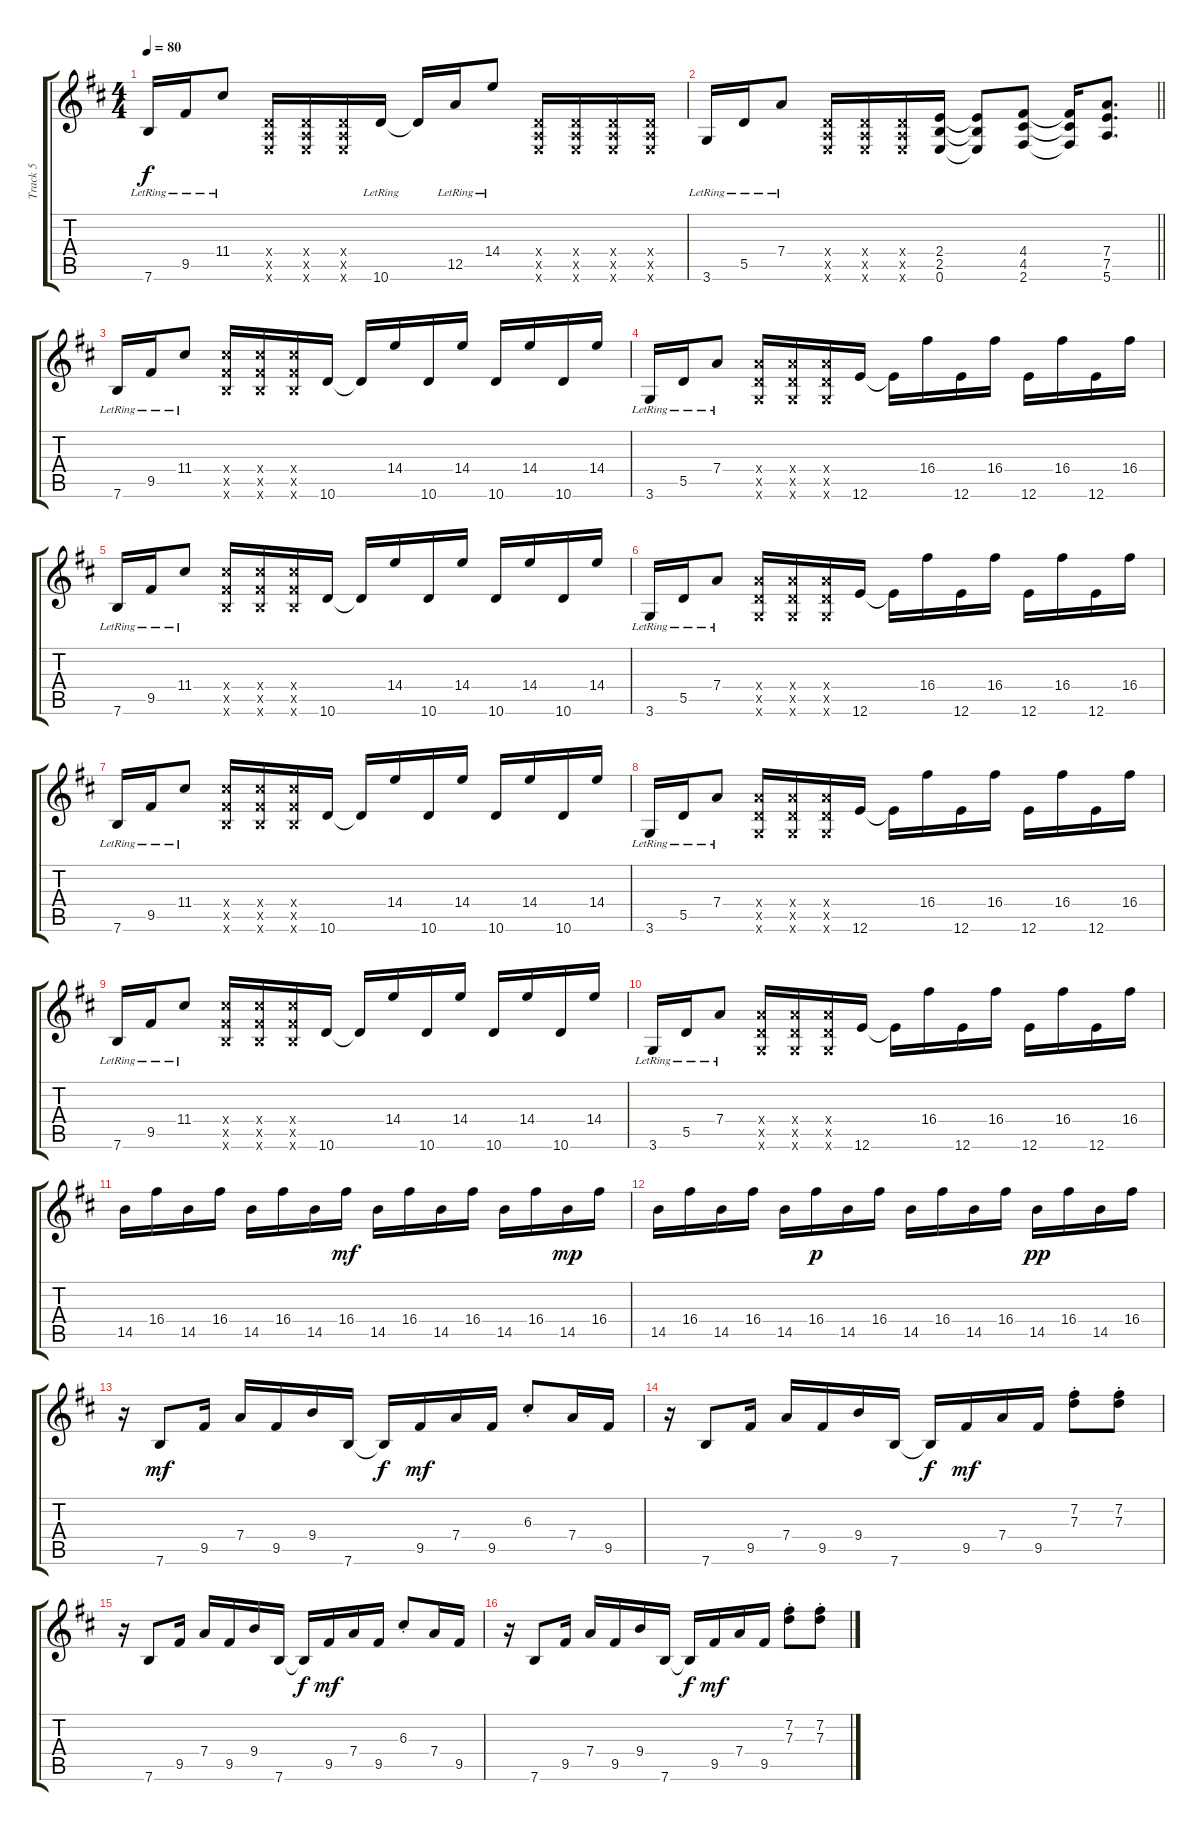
\track ("Track 5" "Track 5") {instrument electricguitarclean}
\staff {score tabs}
\tuning (E4 B3 G3 D3 A2 E2) {hide}
\ts (4 4)
\tempo 80
\clef g2
\ks bminor
7.6{lr}.16{dy f} 9.5{lr}.16 11.4{lr}.8 (0.4{x} 0.5{x} 0.6{x}).16 (0.4{x} 0.5{x} 0.6{x}).16 (0.4{x} 0.5{x} 0.6{x}).16 10.6{lr}.16 10.6{t}.16 12.5{lr}.16 14.4{lr}.8 (0.4{x} 0.5{x} 0.6{x}).16 (0.4{x} 0.5{x} 0.6{x}).16 (0.4{x} 0.5{x} 0.6{x}).16 (0.4{x} 0.5{x} 0.6{x}).16 |
\barLineRight lightlight
3.6{lr}.16 5.5{lr}.16 7.4{lr}.8 (0.4{x} 0.5{x} 0.6{x}).16 (0.4{x} 0.5{x} 0.6{x}).16 (0.4{x} 0.5{x} 0.6{x}).16 (2.4 2.5 0.6).16 (2.4{t} 2.5{t} 0.6{t}).8 (4.4 4.5 2.6).8 (4.4{t} 4.5{t} 2.6{t}).16 (7.4 7.5 5.6).8{d} |
7.6{lr}.16 9.5{lr}.16 11.4{lr}.8 (11.4{x} 9.5{x} 7.6{x}).16 (11.4{x} 9.5{x} 7.6{x}).16 (11.4{x} 9.5{x} 7.6{x}).16 10.6.16 10.6{t}.16 14.4.16 10.6.16 14.4.16 10.6.16 14.4.16 10.6.16 14.4.16 |
3.6{lr}.16 5.5{lr}.16 7.4{lr}.8 (7.4{x} 5.5{x} 3.6{x}).16 (7.4{x} 5.5{x} 3.6{x}).16 (7.4{x} 5.5{x} 3.6{x}).16 12.6.16 12.6{t}.16 16.4.16 12.6.16 16.4.16 12.6.16 16.4.16 12.6.16 16.4.16 |
7.6{lr}.16 9.5{lr}.16 11.4{lr}.8 (11.4{x} 9.5{x} 7.6{x}).16 (11.4{x} 9.5{x} 7.6{x}).16 (11.4{x} 9.5{x} 7.6{x}).16 10.6.16 10.6{t}.16 14.4.16 10.6.16 14.4.16 10.6.16 14.4.16 10.6.16 14.4.16 |
3.6{lr}.16 5.5{lr}.16 7.4{lr}.8 (7.4{x} 5.5{x} 3.6{x}).16 (7.4{x} 5.5{x} 3.6{x}).16 (7.4{x} 5.5{x} 3.6{x}).16 12.6.16 12.6{t}.16 16.4.16 12.6.16 16.4.16 12.6.16 16.4.16 12.6.16 16.4.16 |
7.6{lr}.16 9.5{lr}.16 11.4{lr}.8 (11.4{x} 9.5{x} 7.6{x}).16 (11.4{x} 9.5{x} 7.6{x}).16 (11.4{x} 9.5{x} 7.6{x}).16 10.6.16 10.6{t}.16 14.4.16 10.6.16 14.4.16 10.6.16 14.4.16 10.6.16 14.4.16 |
3.6{lr}.16 5.5{lr}.16 7.4{lr}.8 (7.4{x} 5.5{x} 3.6{x}).16 (7.4{x} 5.5{x} 3.6{x}).16 (7.4{x} 5.5{x} 3.6{x}).16 12.6.16 12.6{t}.16 16.4.16 12.6.16 16.4.16 12.6.16 16.4.16 12.6.16 16.4.16 |
7.6{lr}.16 9.5{lr}.16 11.4{lr}.8 (11.4{x} 9.5{x} 7.6{x}).16 (11.4{x} 9.5{x} 7.6{x}).16 (11.4{x} 9.5{x} 7.6{x}).16 10.6.16 10.6{t}.16 14.4.16 10.6.16 14.4.16 10.6.16 14.4.16 10.6.16 14.4.16 |
3.6{lr}.16 5.5{lr}.16 7.4{lr}.8 (7.4{x} 5.5{x} 3.6{x}).16 (7.4{x} 5.5{x} 3.6{x}).16 (7.4{x} 5.5{x} 3.6{x}).16 12.6.16 12.6{t}.16 16.4.16 12.6.16 16.4.16 12.6.16 16.4.16 12.6.16 16.4.16 |
14.5.16 16.4.16 14.5.16 16.4.16 14.5.16 16.4.16 14.5.16 16.4.16{dy mf} 14.5.16 16.4.16 14.5.16 16.4.16 14.5.16 16.4.16 14.5.16{dy mp} 16.4.16 |
14.5.16 16.4.16 14.5.16 16.4.16 14.5.16 16.4.16{dy p} 14.5.16 16.4.16 14.5.16 16.4.16 14.5.16 16.4.16 14.5.16{dy pp} 16.4.16 14.5.16 16.4.16 |
r.16 7.6.8{dy mf} 9.5.16 7.4.16 9.5.16 9.4.16 7.6.16 7.6{t}.16{dy f} 9.5.16{dy mf} 7.4.16 9.5.16 6.3{st}.8 7.4.16 9.5.16 |
r.16 7.6.8 9.5.16 7.4.16 9.5.16 9.4.16 7.6.16 7.6{t}.16{dy f} 9.5.16{dy mf} 7.4.16 9.5.16 (7.2{st} 7.3{st}).8 (7.2{st} 7.3{st}).8 |
r.16 7.6.8 9.5.16 7.4.16 9.5.16 9.4.16 7.6.16 7.6{t}.16{dy f} 9.5.16{dy mf} 7.4.16 9.5.16 6.3{st}.8 7.4.16 9.5.16 |
r.16 7.6.8 9.5.16 7.4.16 9.5.16 9.4.16 7.6.16 7.6{t}.16{dy f} 9.5.16{dy mf} 7.4.16 9.5.16 (7.2{st} 7.3{st}).8 (7.2{st} 7.3{st}).8
